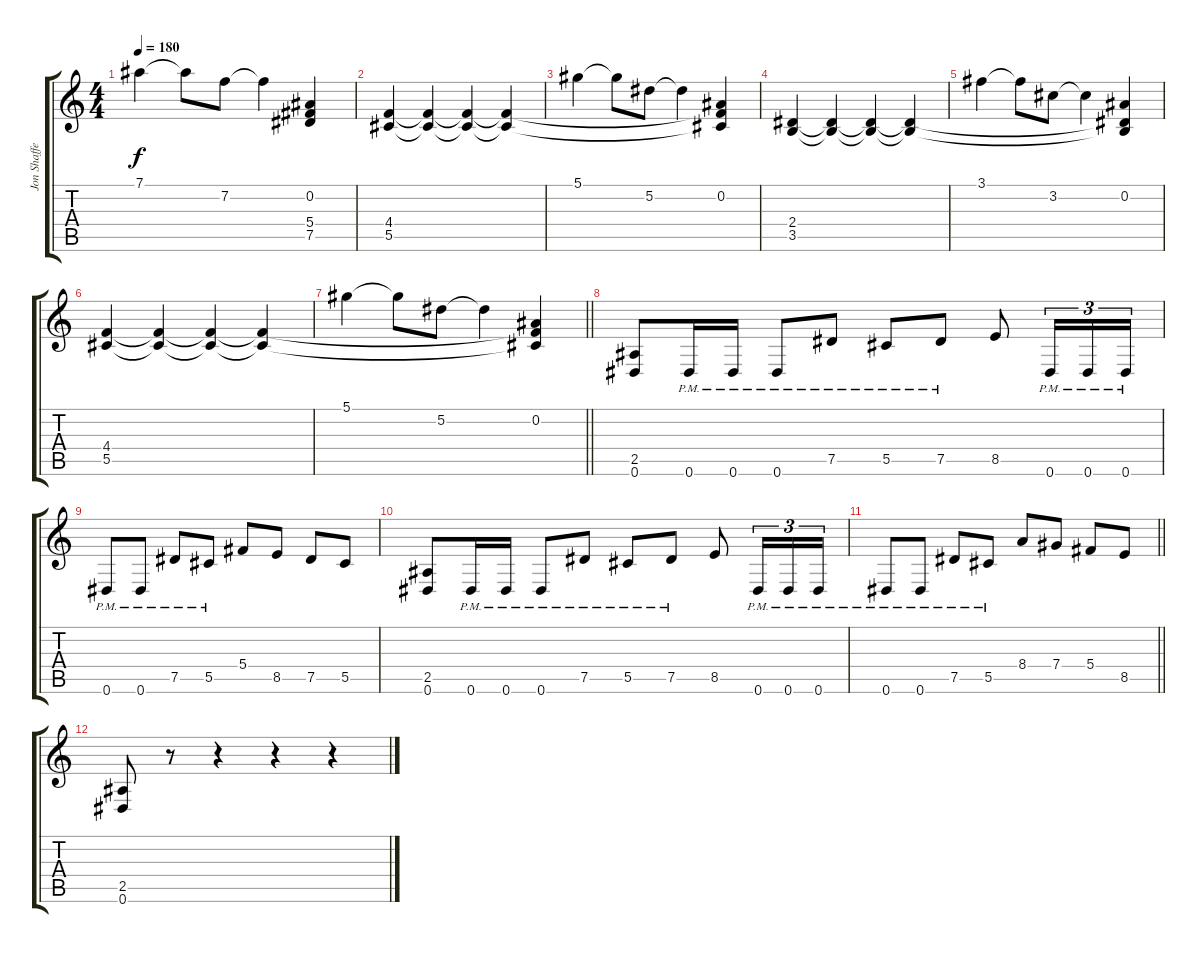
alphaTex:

\track ("Jon Shaffer" "Jon Shaffe") {instrument overdrivenguitar}
\staff {score tabs}
\tuning (Eb4 Bb3 Gb3 Db3 Ab2 Eb2) {hide}
\ts (4 4)
\tempo 180
\clef g2
\ks c
7.1.4{dy f} 7.1{t}.8 7.2.8 7.2{t}.4 (0.2 5.4{t} 7.5{t}).4 |
(4.4 5.5).4 (4.4{t} 5.5{t}).4 (4.4{t} 5.5{t}).4 (4.4{t} 5.5{t}).4 |
5.1.4 5.1{t}.8 5.2.8 5.2{t}.4 (0.2 4.4{t} 5.5{t}).4 |
(2.4 3.5).4 (2.4{t} 3.5{t}).4 (2.4{t} 3.5{t}).4 (2.4{t} 3.5{t}).4 |
3.1.4 3.1{t}.8 3.2.8 3.2{t}.4 (0.2 2.4{t} 3.5{t}).4 |
(4.4 5.5).4 (4.4{t} 5.5{t}).4 (4.4{t} 5.5{t}).4 (4.4{t} 5.5{t}).4 |
\barLineRight lightlight
5.1.4 5.1{t}.8 5.2.8 5.2{t}.4 (0.2 4.4{t} 5.5{t}).4 |
(2.5 0.6).8 0.6{pm}.16 0.6{pm}.16 0.6{pm}.8 7.5{pm}.8 5.5{pm}.8 7.5{pm}.8 8.5.8 0.6{pm}.16{tu (3 2)} 0.6{pm}.16{tu (3 2)} 0.6{pm}.16{tu (3 2)} |
0.6{pm}.8 0.6{pm}.8 7.5{pm}.8 5.5{pm}.8 5.4.8 8.5.8 7.5.8 5.5.8 |
(2.5 0.6).8 0.6{pm}.16 0.6{pm}.16 0.6{pm}.8 7.5{pm}.8 5.5{pm}.8 7.5{pm}.8 8.5.8 0.6{pm}.16{tu (3 2)} 0.6{pm}.16{tu (3 2)} 0.6{pm}.16{tu (3 2)} |
\barLineRight lightlight
0.6{pm}.8 0.6{pm}.8 7.5{pm}.8 5.5{pm}.8 8.4.8 7.4.8 5.4.8 8.5.8 |
(2.5 0.6).8 r.8 r.4 r.4 r.4
